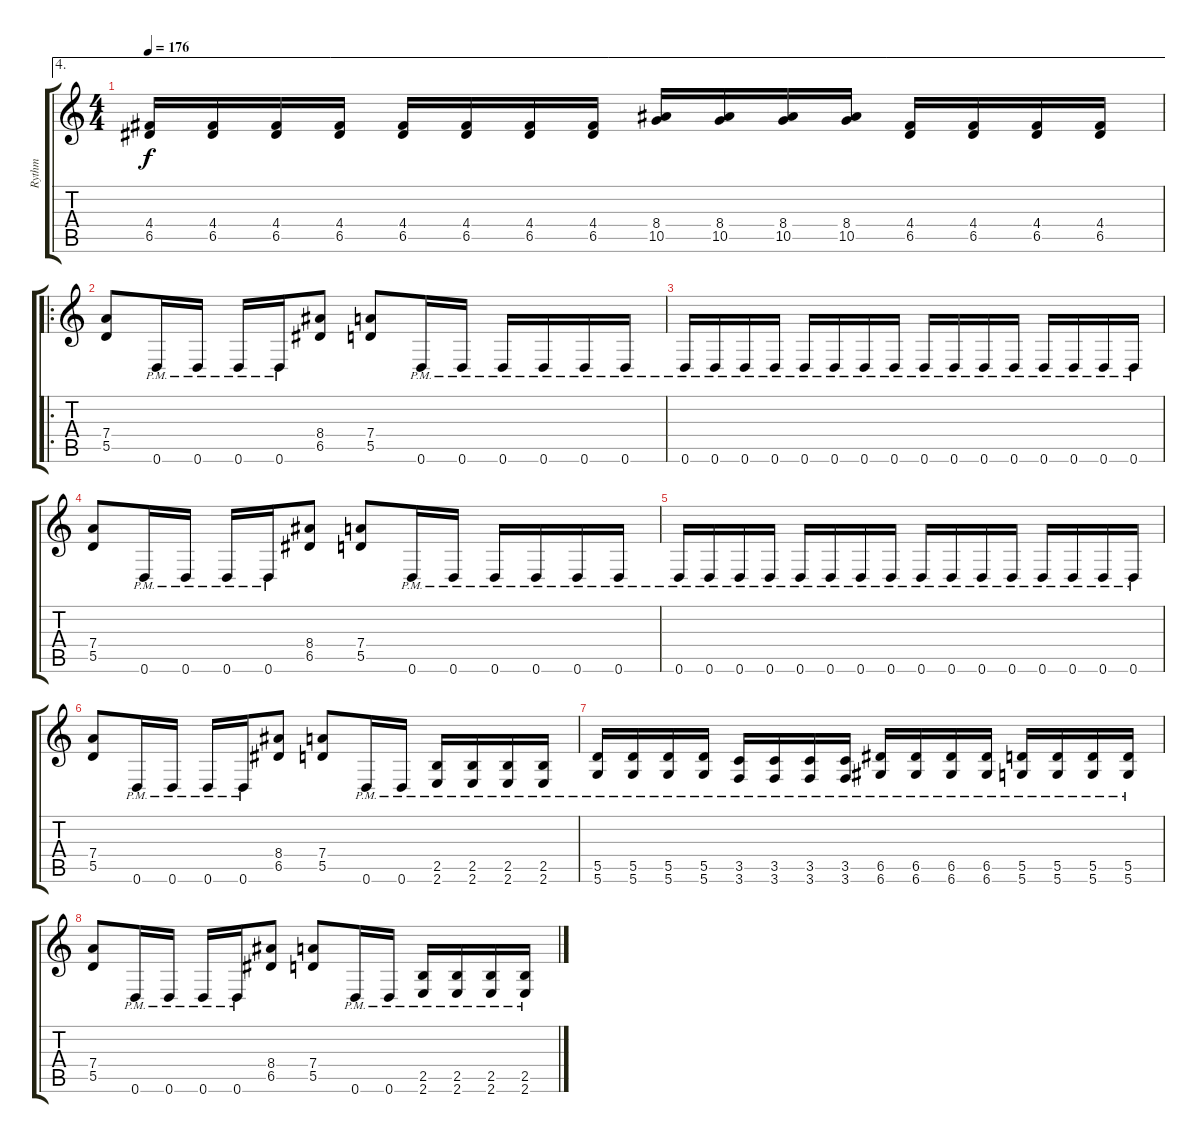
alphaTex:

\track ("Rythm" "Rythm") {instrument distortionguitar}
\staff {score tabs}
\tuning (E4 B3 G3 D3 A2 D2) {hide}
\ae 4
\ts (4 4)
\tempo 176
\clef g2
\ks c
(4.4 6.5).16{dy f} (4.4 6.5).16 (4.4 6.5).16 (4.4 6.5).16 (4.4 6.5).16 (4.4 6.5).16 (4.4 6.5).16 (4.4 6.5).16 (8.4 10.5).16 (8.4 10.5).16 (8.4 10.5).16 (8.4 10.5).16 (4.4 6.5).16 (4.4 6.5).16 (4.4 6.5).16 (4.4 6.5).16 |
\ro
(7.4 5.5).8 0.6{pm}.16 0.6{pm}.16 0.6{pm}.16 0.6{pm}.16 (8.4 6.5).8 (7.4 5.5).8 0.6{pm}.16 0.6{pm}.16 0.6{pm}.16 0.6{pm}.16 0.6{pm}.16 0.6{pm}.16 |
0.6{pm}.16 0.6{pm}.16 0.6{pm}.16 0.6{pm}.16 0.6{pm}.16 0.6{pm}.16 0.6{pm}.16 0.6{pm}.16 0.6{pm}.16 0.6{pm}.16 0.6{pm}.16 0.6{pm}.16 0.6{pm}.16 0.6{pm}.16 0.6{pm}.16 0.6{pm}.16 |
(7.4 5.5).8 0.6{pm}.16 0.6{pm}.16 0.6{pm}.16 0.6{pm}.16 (8.4 6.5).8 (7.4 5.5).8 0.6{pm}.16 0.6{pm}.16 0.6{pm}.16 0.6{pm}.16 0.6{pm}.16 0.6{pm}.16 |
0.6{pm}.16 0.6{pm}.16 0.6{pm}.16 0.6{pm}.16 0.6{pm}.16 0.6{pm}.16 0.6{pm}.16 0.6{pm}.16 0.6{pm}.16 0.6{pm}.16 0.6{pm}.16 0.6{pm}.16 0.6{pm}.16 0.6{pm}.16 0.6{pm}.16 0.6{pm}.16 |
(7.4 5.5).8 0.6{pm}.16 0.6{pm}.16 0.6{pm}.16 0.6{pm}.16 (8.4 6.5).8 (7.4 5.5).8 0.6{pm}.16 0.6{pm}.16 (2.5 2.6{pm}).16 (2.5 2.6{pm}).16 (2.5 2.6{pm}).16 (2.5 2.6{pm}).16 |
(5.5 5.6{pm}).16 (5.5 5.6{pm}).16 (5.5 5.6{pm}).16 (5.5 5.6{pm}).16 (3.5 3.6{pm}).16 (3.5 3.6{pm}).16 (3.5 3.6{pm}).16 (3.5 3.6{pm}).16 (6.5 6.6{pm}).16 (6.5 6.6{pm}).16 (6.5 6.6{pm}).16 (6.5 6.6{pm}).16 (5.5 5.6{pm}).16 (5.5 5.6{pm}).16 (5.5 5.6{pm}).16 (5.5 5.6{pm}).16 |
(7.4 5.5).8 0.6{pm}.16 0.6{pm}.16 0.6{pm}.16 0.6{pm}.16 (8.4 6.5).8 (7.4 5.5).8 0.6{pm}.16 0.6{pm}.16 (2.5 2.6{pm}).16 (2.5 2.6{pm}).16 (2.5 2.6{pm}).16 (2.5 2.6{pm}).16
